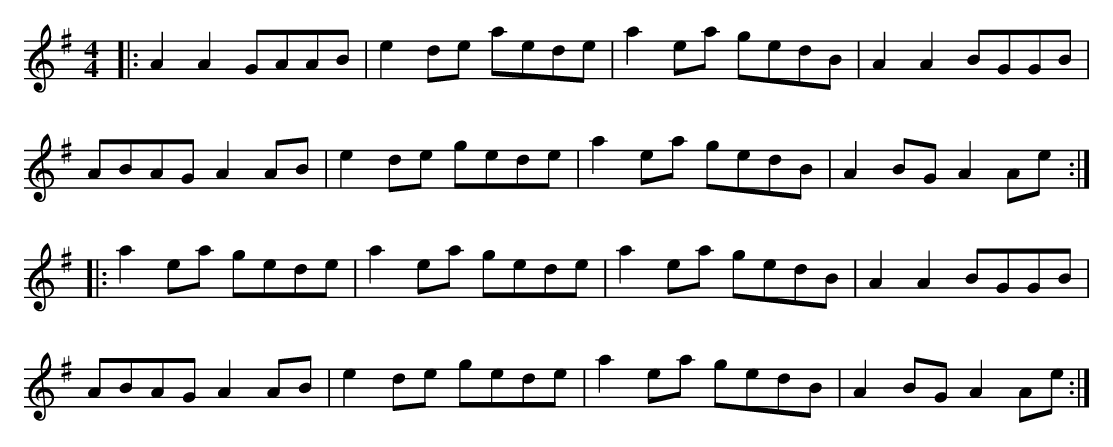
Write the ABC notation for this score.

X:1
M:4/4
K:Ador
|:A2A2 GAAB|e2 de aede|a2 ea gedB|A2A2 BGGB|
ABAG A2 AB|e2 de gede|a2 ea gedB|A2BG A2Ae:|
|:a2 ea gede|a2 ea gede|a2 ea gedB|A2A2 BGGB|
ABAG A2 AB|e2 de gede|a2 ea gedB|A2BG A2Ae:|
